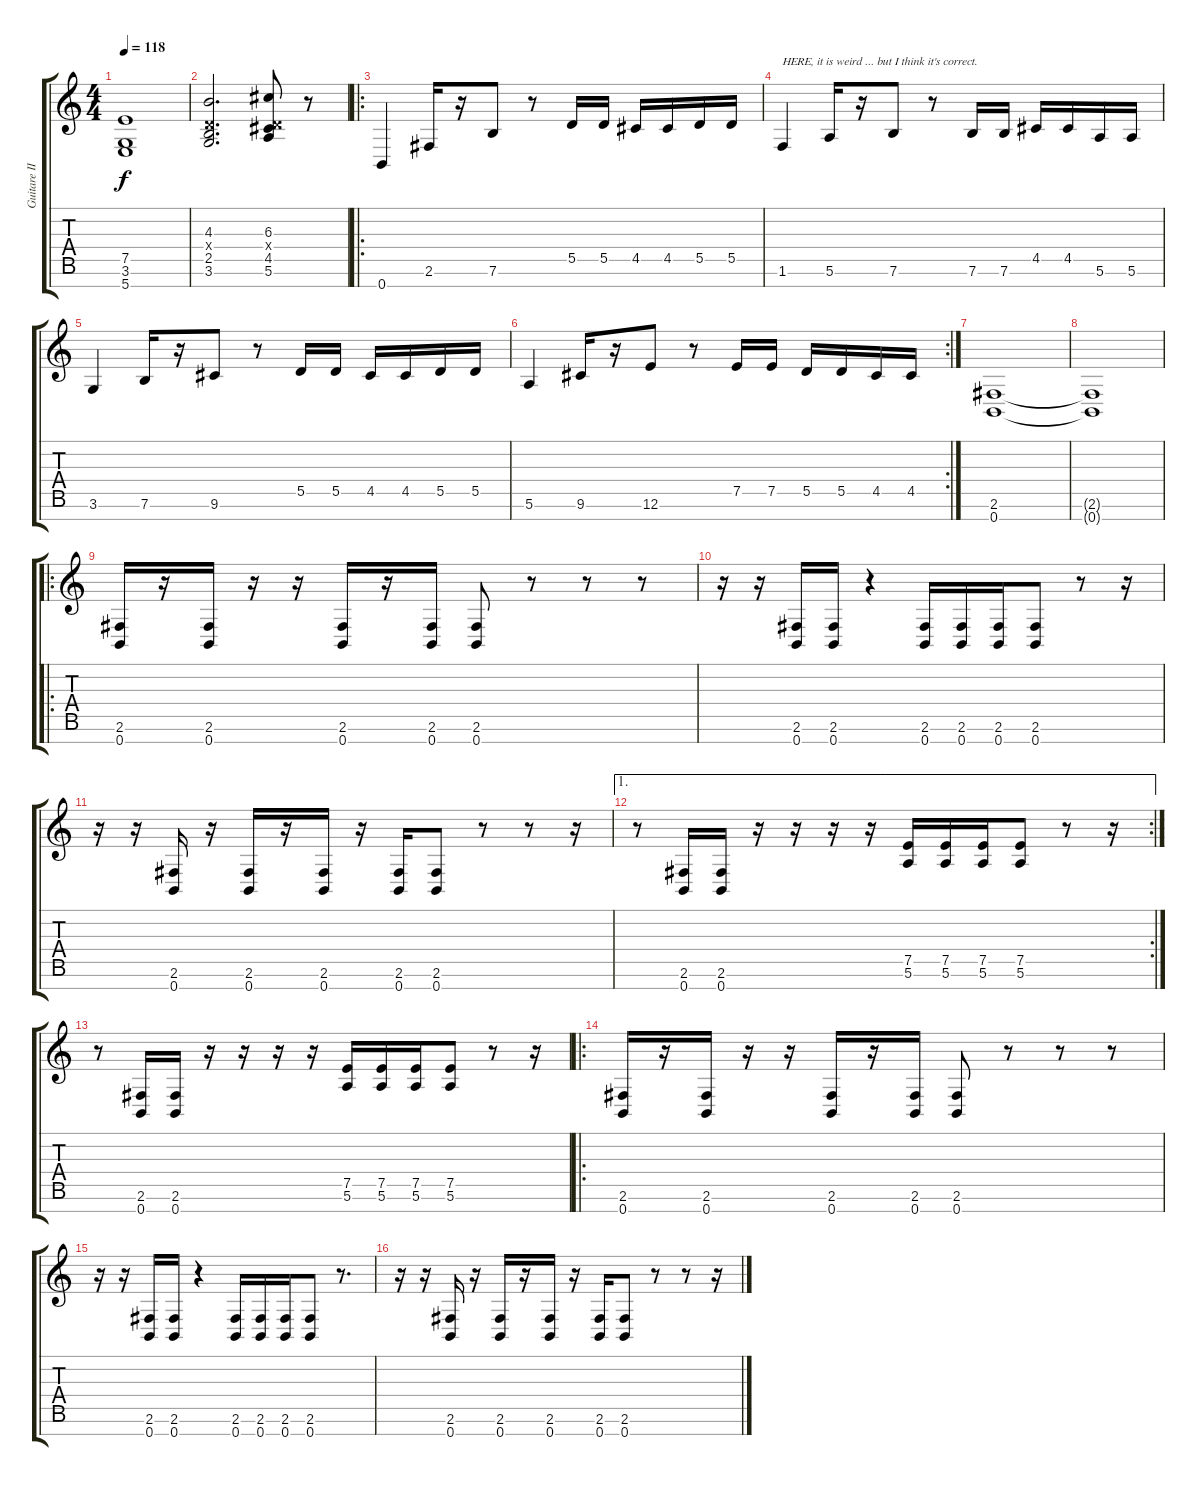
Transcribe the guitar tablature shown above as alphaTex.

\track ("Guitare II" "Guitare II") {instrument distortionguitar}
\staff {score tabs}
\tuning (E4 B3 G3 D3 A2 E2 B1) {hide}
\ts (4 4)
\tempo 118
\clef g2
\ks c
(7.5 3.6 5.7).1{dy f} |
(4.3 0.4{x} 2.5 3.6).2{d} (6.3 0.4{x} 4.5 5.6).8 r.8 |
\ro
0.7.4 2.6.16 r.16 7.6.8 r.8 5.5.16 5.5.16 4.5.16 4.5.16 5.5.16 5.5.16 |
1.6.4{txt "HERE, it is weird ... but I think it's correct."} 5.6.16 r.16 7.6.8 r.8 7.6.16 7.6.16 4.5.16 4.5.16 5.6.16 5.6.16 |
3.6.4 7.6.16 r.16 9.6.8 r.8 5.5.16 5.5.16 4.5.16 4.5.16 5.5.16 5.5.16 |
\rc 2
5.6.4 9.6.16 r.16 12.6.8 r.8 7.5.16 7.5.16 5.5.16 5.5.16 4.5.16 4.5.16 |
(2.6 0.7).1 |
(2.6{t} 0.7{t}).1 |
\ro
(2.6 0.7).16 r.16 (2.6 0.7).16 r.16 r.16 (2.6 0.7).16 r.16 (2.6 0.7).16 (2.6 0.7).8 r.8 r.8 r.8 |
r.16 r.16 (2.6 0.7).16 (2.6 0.7).16 r.4 (2.6 0.7).16 (2.6 0.7).16 (2.6 0.7).16 (2.6 0.7).8 r.8 r.16 |
r.16 r.16 (2.6 0.7).16 r.16 (2.6 0.7).16 r.16 (2.6 0.7).16 r.16 (2.6 0.7).16 (2.6 0.7).8 r.8 r.8 r.16 |
\ae 1
\rc 2
r.8 (2.6 0.7).16 (2.6 0.7).16 r.16 r.16 r.16 r.16 (7.5 5.6).16 (7.5 5.6).16 (7.5 5.6).16 (7.5 5.6).8 r.8 r.16 |
r.8 (2.6 0.7).16 (2.6 0.7).16 r.16 r.16 r.16 r.16 (7.5 5.6).16 (7.5 5.6).16 (7.5 5.6).16 (7.5 5.6).8 r.8 r.16 |
\ro
(2.6 0.7).16 r.16 (2.6 0.7).16 r.16 r.16 (2.6 0.7).16 r.16 (2.6 0.7).16 (2.6 0.7).8 r.8 r.8 r.8 |
r.16 r.16 (2.6 0.7).16 (2.6 0.7).16 r.4 (2.6 0.7).16 (2.6 0.7).16 (2.6 0.7).16 (2.6 0.7).8 r.8{d} |
r.16 r.16 (2.6 0.7).16 r.16 (2.6 0.7).16 r.16 (2.6 0.7).16 r.16 (2.6 0.7).16 (2.6 0.7).8 r.8 r.8 r.16
